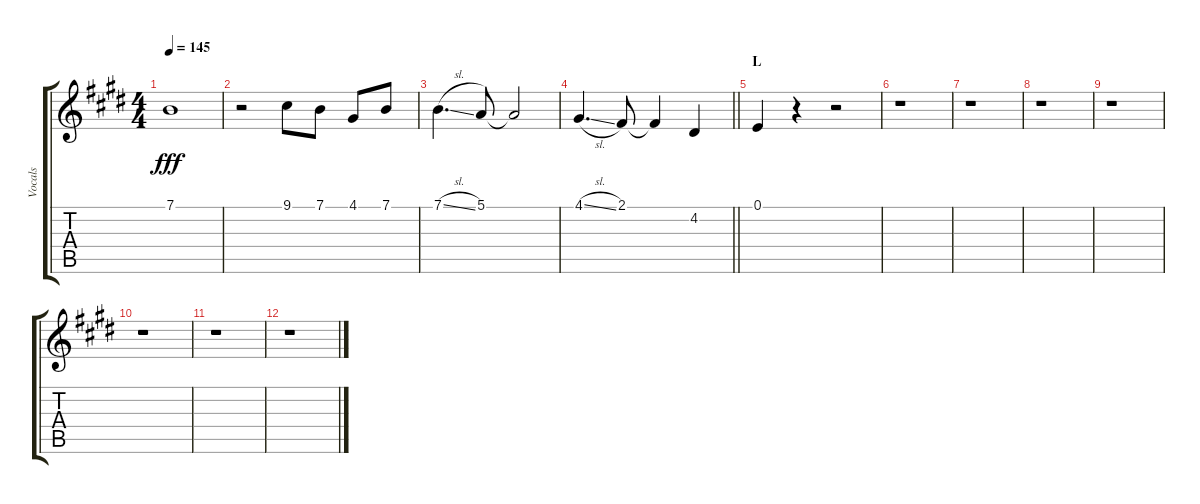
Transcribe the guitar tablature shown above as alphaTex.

\track ("Vocals" "Vocals") {instrument voiceoohs}
\staff {score tabs}
\tuning (E4 B3 G3 D3 A2 E2) {hide}
\ts (4 4)
\tempo 145
\clef g2
\ks e
7.1.1{dy fff} |
r.2 9.1.8 7.1.8 4.1.8 7.1.8 |
7.1{sl}.4{d} 5.1.8 5.1{t}.2 |
\barLineRight lightlight
4.1{sl}.4{d} 2.1.8 2.1{t}.4 4.2.4 |
\section ("" "L")
0.1.4 r.4 r.2 |
r.1 |
r.1 |
r.1 |
r.1 |
r.1 |
r.1 |
r.1
